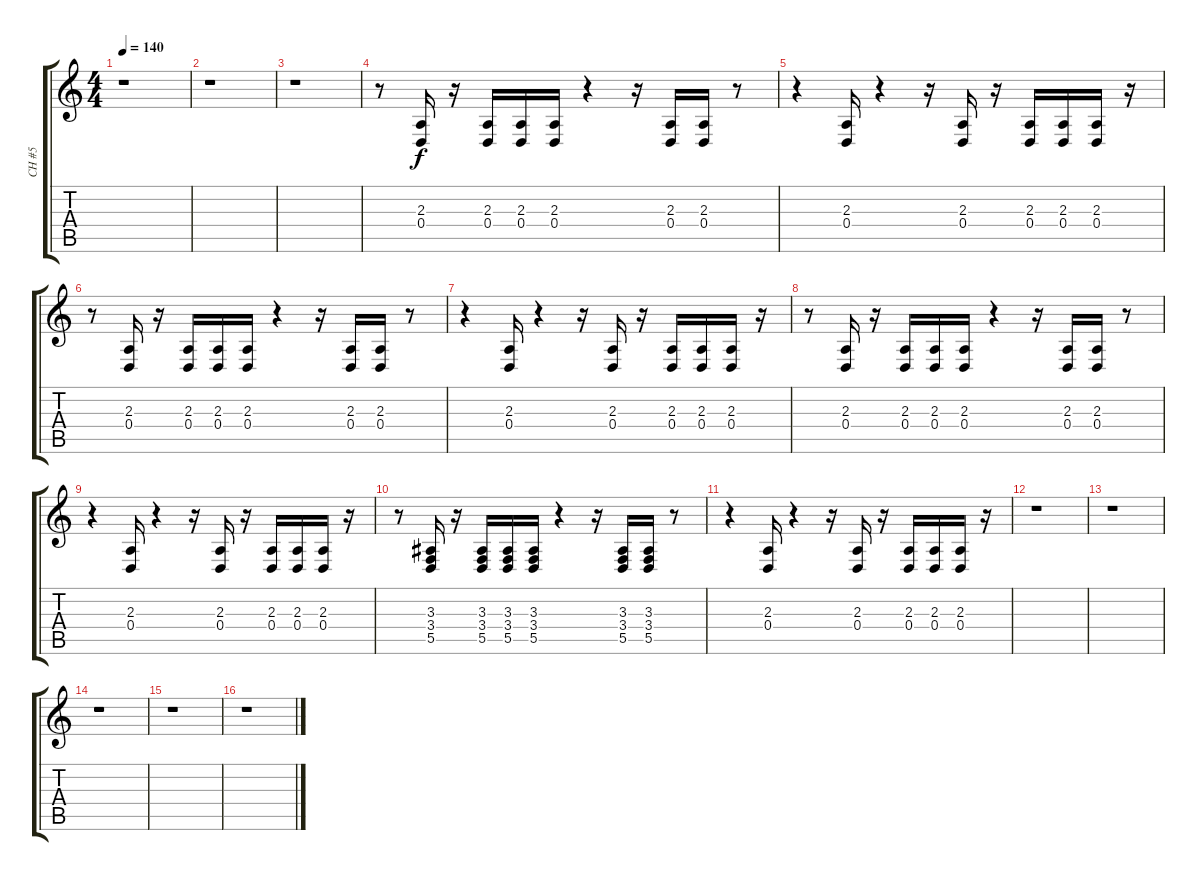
\track ("CH #5" "CH #5") {instrument trombone}
\staff {score tabs}
\tuning (E4 B3 G3 D3 A2 E2) {hide}
\ts (4 4)
\tempo 140
\clef g2
\ks c
r.1{dy f} |
r.1 |
r.1 |
r.8 (2.3 0.4).16 r.16 (2.3 0.4).16 (2.3 0.4).16 (2.3 0.4).16 r.4 r.16 (2.3 0.4).16 (2.3 0.4).16 r.8 |
r.4 (2.3 0.4).16 r.4 r.16 (2.3 0.4).16 r.16 (2.3 0.4).16 (2.3 0.4).16 (2.3 0.4).16 r.16 |
r.8 (2.3 0.4).16 r.16 (2.3 0.4).16 (2.3 0.4).16 (2.3 0.4).16 r.4 r.16 (2.3 0.4).16 (2.3 0.4).16 r.8 |
r.4 (2.3 0.4).16 r.4 r.16 (2.3 0.4).16 r.16 (2.3 0.4).16 (2.3 0.4).16 (2.3 0.4).16 r.16 |
r.8 (2.3 0.4).16 r.16 (2.3 0.4).16 (2.3 0.4).16 (2.3 0.4).16 r.4 r.16 (2.3 0.4).16 (2.3 0.4).16 r.8 |
r.4 (2.3 0.4).16 r.4 r.16 (2.3 0.4).16 r.16 (2.3 0.4).16 (2.3 0.4).16 (2.3 0.4).16 r.16 |
r.8 (3.3 3.4 5.5).16 r.16 (3.3 3.4 5.5).16 (3.3 3.4 5.5).16 (3.3 3.4 5.5).16 r.4 r.16 (3.3 3.4 5.5).16 (3.3 3.4 5.5).16 r.8 |
r.4 (2.3 0.4).16 r.4 r.16 (2.3 0.4).16 r.16 (2.3 0.4).16 (2.3 0.4).16 (2.3 0.4).16 r.16 |
r.1 |
r.1 |
r.1 |
r.1 |
r.1
